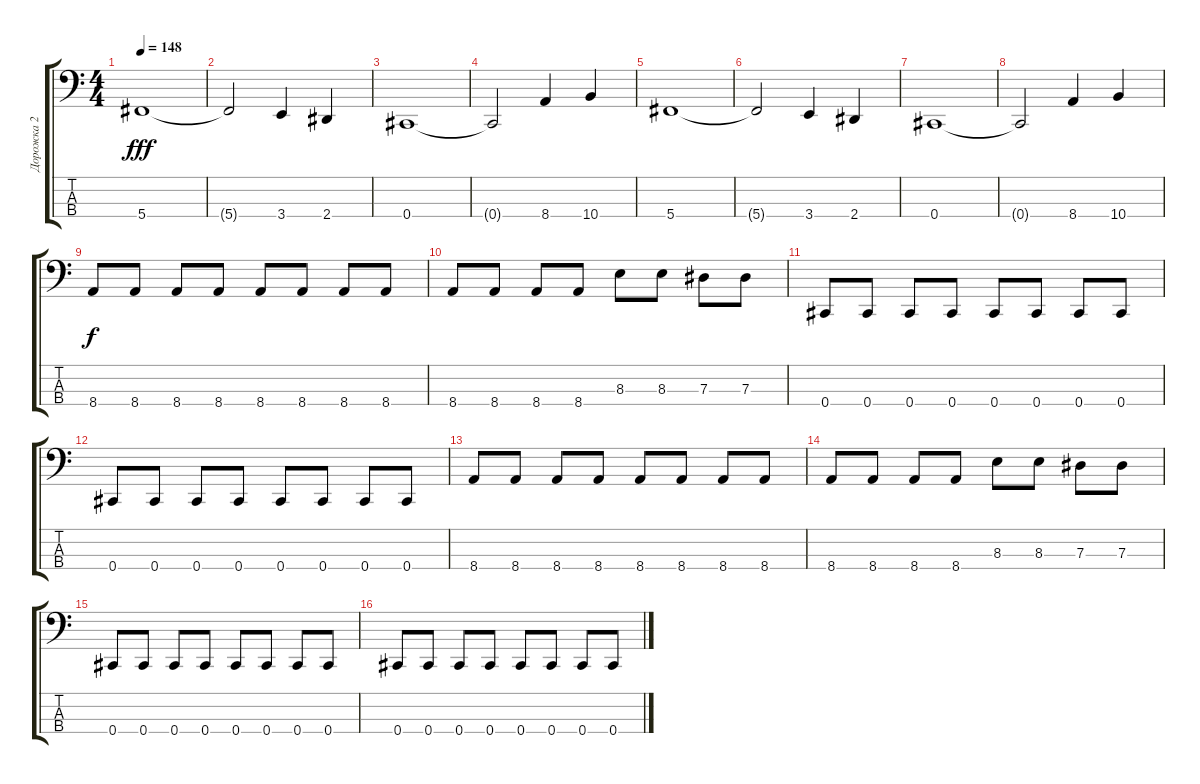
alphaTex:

\track ("Дорожка 2" "Дорожка 2") {instrument electricbassfinger}
\staff {score tabs}
\tuning (Gb2 Db2 Ab1 Db1) {hide}
\ts (4 4)
\tempo 148
\clef f4
\ks c
5.4.1{dy fff} |
5.4{t}.2 3.4.4 2.4.4 |
0.4.1 |
0.4{t}.2 8.4.4 10.4.4 |
5.4.1 |
5.4{t}.2 3.4.4 2.4.4 |
0.4.1 |
0.4{t}.2 8.4.4 10.4.4 |
8.4.8{dy f} 8.4.8 8.4.8 8.4.8 8.4.8 8.4.8 8.4.8 8.4.8 |
8.4.8 8.4.8 8.4.8 8.4.8 8.3.8 8.3.8 7.3.8 7.3.8 |
0.4.8 0.4.8 0.4.8 0.4.8 0.4.8 0.4.8 0.4.8 0.4.8 |
0.4.8 0.4.8 0.4.8 0.4.8 0.4.8 0.4.8 0.4.8 0.4.8 |
8.4.8 8.4.8 8.4.8 8.4.8 8.4.8 8.4.8 8.4.8 8.4.8 |
8.4.8 8.4.8 8.4.8 8.4.8 8.3.8 8.3.8 7.3.8 7.3.8 |
0.4.8 0.4.8 0.4.8 0.4.8 0.4.8 0.4.8 0.4.8 0.4.8 |
0.4.8 0.4.8 0.4.8 0.4.8 0.4.8 0.4.8 0.4.8 0.4.8
